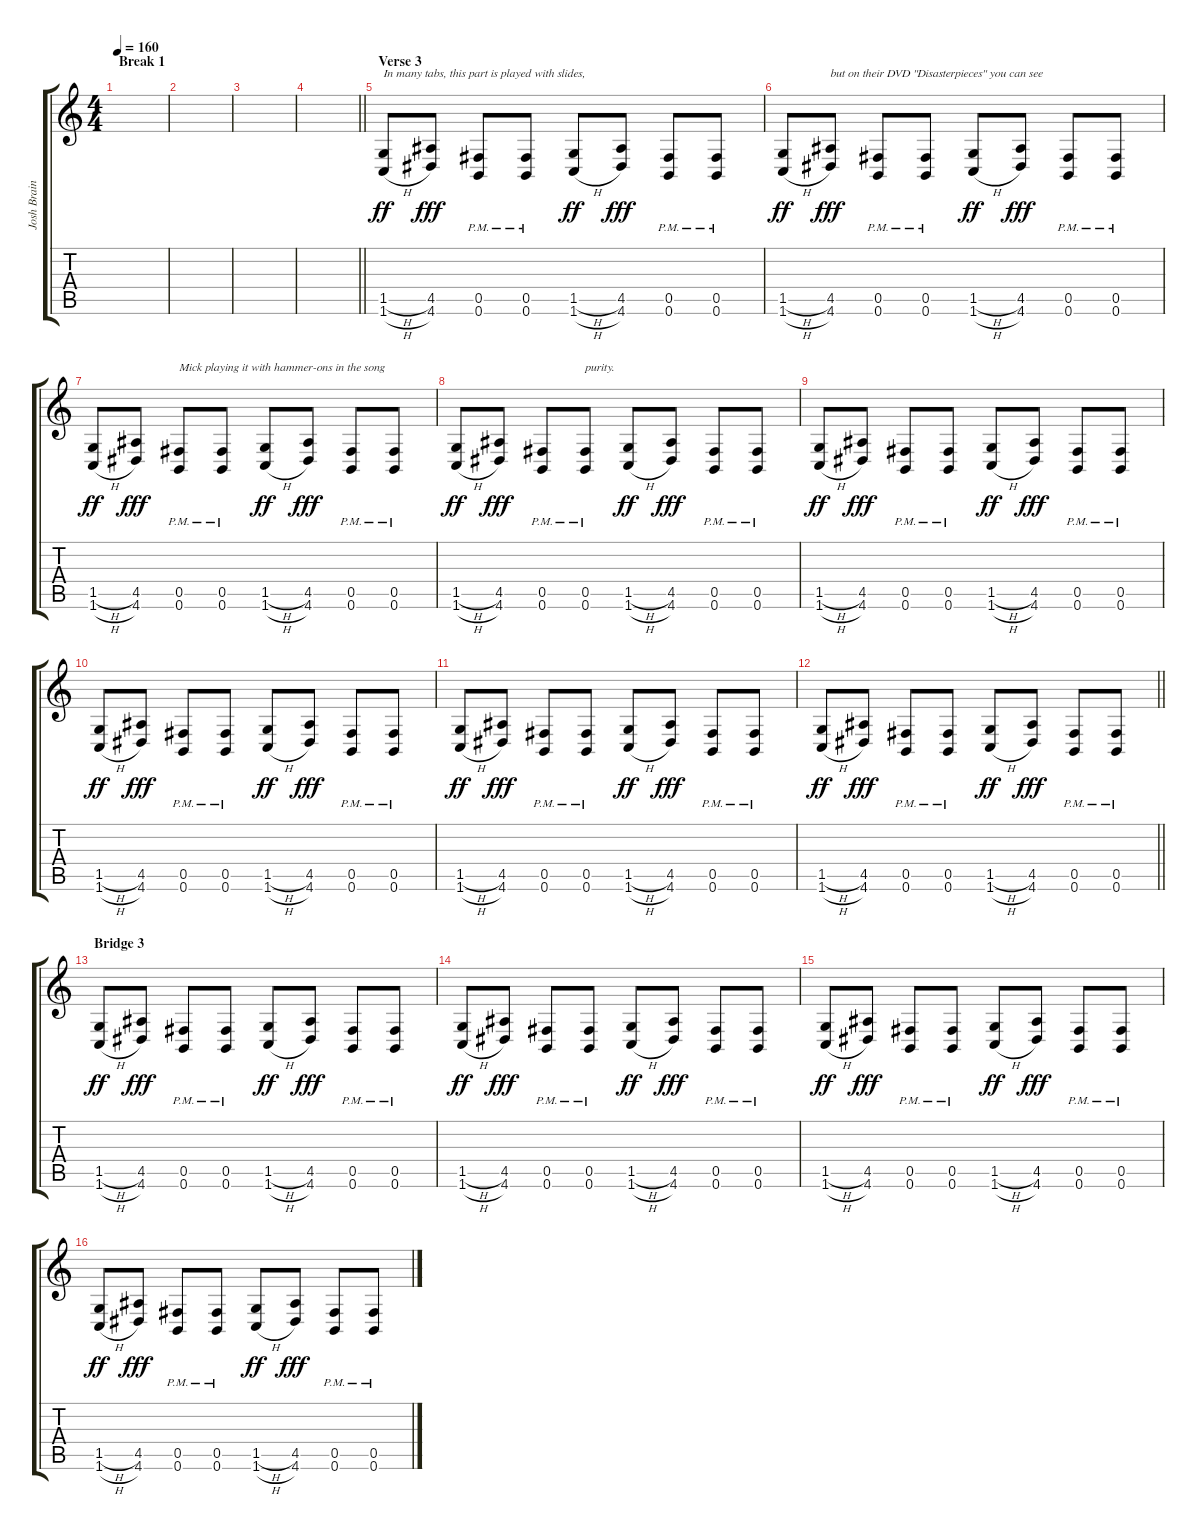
\track ("Josh Brainard" "Josh Brain") {instrument distortionguitar}
\staff {score tabs}
\tuning (Db4 Ab3 E3 B2 Gb2 B1) {hide}
\ts (4 4)
\section ("" "Break 1")
\tempo 160
\clef g2
\ks c
|
|
|
\barLineRight lightlight
|
\section ("" "Verse 3")
(1.5{h} 1.6{h}).8{txt "In many tabs, this part is played with slides," dy ff volume 13 instrument distortionguitar} (4.5 4.6).8{dy fff} (0.5{pm} 0.6{pm}).8 (0.5{pm} 0.6{pm}).8 (1.5{h} 1.6{h}).8{dy ff} (4.5 4.6).8{dy fff} (0.5{pm} 0.6{pm}).8 (0.5{pm} 0.6{pm}).8 |
(1.5{h} 1.6{h}).8{dy ff} (4.5 4.6).8{txt "but on their DVD \"Disasterpieces\" you can see" dy fff} (0.5{pm} 0.6{pm}).8 (0.5{pm} 0.6{pm}).8 (1.5{h} 1.6{h}).8{dy ff} (4.5 4.6).8{dy fff} (0.5{pm} 0.6{pm}).8 (0.5{pm} 0.6{pm}).8 |
(1.5{h} 1.6{h}).8{dy ff} (4.5 4.6).8{dy fff} (0.5{pm} 0.6{pm}).8{txt "Mick playing it with hammer-ons in the song"} (0.5{pm} 0.6{pm}).8 (1.5{h} 1.6{h}).8{dy ff} (4.5 4.6).8{dy fff} (0.5{pm} 0.6{pm}).8 (0.5{pm} 0.6{pm}).8 |
(1.5{h} 1.6{h}).8{dy ff} (4.5 4.6).8{dy fff} (0.5{pm} 0.6{pm}).8 (0.5{pm} 0.6{pm}).8{txt "purity."} (1.5{h} 1.6{h}).8{dy ff} (4.5 4.6).8{dy fff} (0.5{pm} 0.6{pm}).8 (0.5{pm} 0.6{pm}).8 |
(1.5{h} 1.6{h}).8{dy ff} (4.5 4.6).8{dy fff} (0.5{pm} 0.6{pm}).8 (0.5{pm} 0.6{pm}).8 (1.5{h} 1.6{h}).8{dy ff} (4.5 4.6).8{dy fff} (0.5{pm} 0.6{pm}).8 (0.5{pm} 0.6{pm}).8 |
(1.5{h} 1.6{h}).8{dy ff} (4.5 4.6).8{dy fff} (0.5{pm} 0.6{pm}).8 (0.5{pm} 0.6{pm}).8 (1.5{h} 1.6{h}).8{dy ff} (4.5 4.6).8{dy fff} (0.5{pm} 0.6{pm}).8 (0.5{pm} 0.6{pm}).8 |
(1.5{h} 1.6{h}).8{dy ff} (4.5 4.6).8{dy fff} (0.5{pm} 0.6{pm}).8 (0.5{pm} 0.6{pm}).8 (1.5{h} 1.6{h}).8{dy ff} (4.5 4.6).8{dy fff} (0.5{pm} 0.6{pm}).8 (0.5{pm} 0.6{pm}).8 |
\barLineRight lightlight
(1.5{h} 1.6{h}).8{dy ff} (4.5 4.6).8{dy fff} (0.5{pm} 0.6{pm}).8 (0.5{pm} 0.6{pm}).8 (1.5{h} 1.6{h}).8{dy ff} (4.5 4.6).8{dy fff} (0.5{pm} 0.6{pm}).8 (0.5{pm} 0.6{pm}).8 |
\section ("" "Bridge 3")
(1.5{h} 1.6{h}).8{dy ff} (4.5 4.6).8{dy fff} (0.5{pm} 0.6{pm}).8 (0.5{pm} 0.6{pm}).8 (1.5{h} 1.6{h}).8{dy ff} (4.5 4.6).8{dy fff} (0.5{pm} 0.6{pm}).8 (0.5{pm} 0.6{pm}).8 |
(1.5{h} 1.6{h}).8{dy ff} (4.5 4.6).8{dy fff} (0.5{pm} 0.6{pm}).8 (0.5{pm} 0.6{pm}).8 (1.5{h} 1.6{h}).8{dy ff} (4.5 4.6).8{dy fff} (0.5{pm} 0.6{pm}).8 (0.5{pm} 0.6{pm}).8 |
(1.5{h} 1.6{h}).8{dy ff} (4.5 4.6).8{dy fff} (0.5{pm} 0.6{pm}).8 (0.5{pm} 0.6{pm}).8 (1.5{h} 1.6{h}).8{dy ff} (4.5 4.6).8{dy fff} (0.5{pm} 0.6{pm}).8 (0.5{pm} 0.6{pm}).8 |
(1.5{h} 1.6{h}).8{dy ff} (4.5 4.6).8{dy fff} (0.5{pm} 0.6{pm}).8 (0.5{pm} 0.6{pm}).8 (1.5{h} 1.6{h}).8{dy ff} (4.5 4.6).8{dy fff} (0.5{pm} 0.6{pm}).8 (0.5{pm} 0.6{pm}).8
